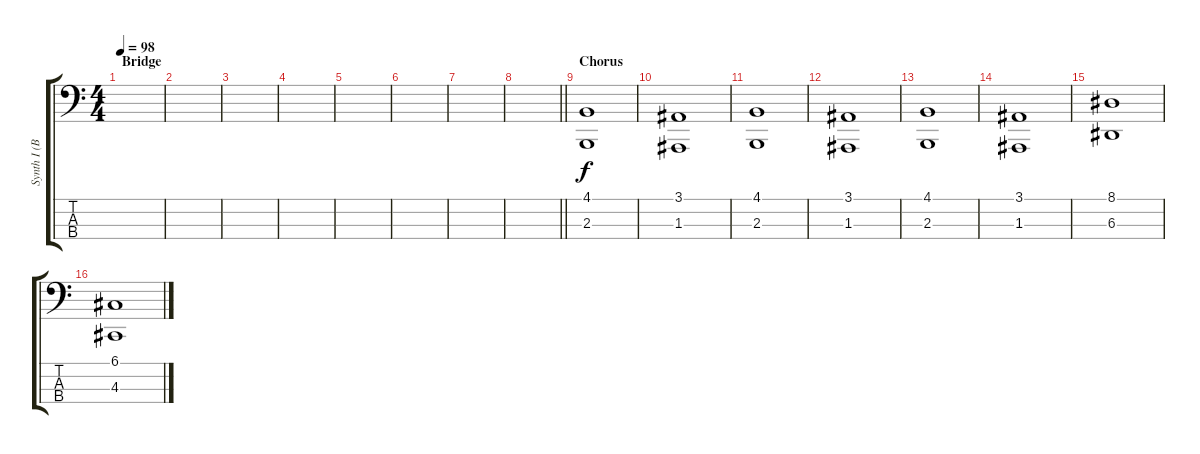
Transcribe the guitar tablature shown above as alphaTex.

\track ("Synth I (Banks)" "Synth I (B") {instrument brasssection}
\staff {score tabs}
\tuning (G2 D2 A1 E1) {hide}
\ts (4 4)
\section ("" "Bridge")
\tempo 98
\clef f4
\ks c
|
|
|
|
|
|
|
\barLineRight lightlight
|
\section ("" "Chorus")
(4.1 2.3).1 |
(3.1 1.3).1 |
(4.1 2.3).1 |
(3.1 1.3).1 |
(4.1 2.3).1 |
(3.1 1.3).1 |
(8.1 6.3).1 |
(6.1 4.3).1
